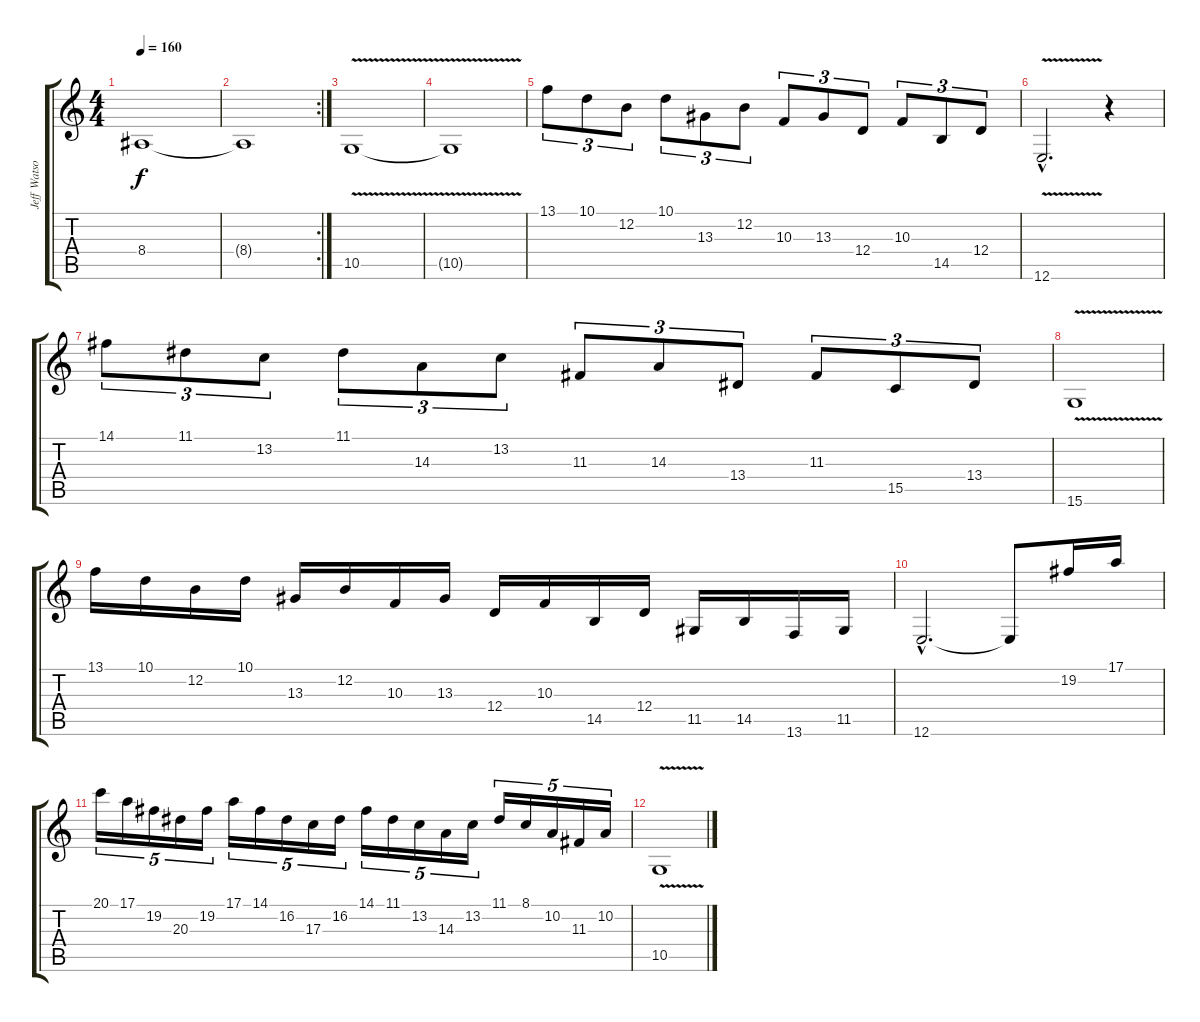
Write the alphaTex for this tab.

\track ("Jeff Watson" "Jeff Watso") {instrument lead1square}
\staff {score tabs}
\tuning (E4 B3 G3 D3 A2 E2) {hide}
\ts (4 4)
\tempo 160
\clef g2
\ks c
8.4{t}.1{dy f} |
\rc 2
8.4{t}.1 |
10.5{v}.1 |
10.5{t}.1 |
13.1.8{tu (3 2)} 10.1.8{tu (3 2)} 12.2.8{tu (3 2)} 10.1.8{tu (3 2)} 13.3.8{tu (3 2)} 12.2.8{tu (3 2)} 10.3.8{tu (3 2)} 13.3.8{tu (3 2)} 12.4.8{tu (3 2)} 10.3.8{tu (3 2)} 14.5.8{tu (3 2)} 12.4.8{tu (3 2)} |
12.6{v hac}.2{d} r.4 |
14.1.8{tu (3 2)} 11.1.8{tu (3 2)} 13.2.8{tu (3 2)} 11.1.8{tu (3 2)} 14.3.8{tu (3 2)} 13.2.8{tu (3 2)} 11.3.8{tu (3 2)} 14.3.8{tu (3 2)} 13.4.8{tu (3 2)} 11.3.8{tu (3 2)} 15.5.8{tu (3 2)} 13.4.8{tu (3 2)} |
15.6{v}.1 |
13.1.16 10.1.16 12.2.16 10.1.16 13.3.16 12.2.16 10.3.16 13.3.16 12.4.16 10.3.16 14.5.16 12.4.16 11.5.16 14.5.16 13.6.16 11.5.16 |
12.6{hac}.2{d} 12.6{t}.8 19.2.16 17.1.16 |
20.1.16{tu (5 4)} 17.1.16{tu (5 4)} 19.2.16{tu (5 4)} 20.3.16{tu (5 4)} 19.2.16{tu (5 4)} 17.1.16{tu (5 4)} 14.1.16{tu (5 4)} 16.2.16{tu (5 4)} 17.3.16{tu (5 4)} 16.2.16{tu (5 4)} 14.1.16{tu (5 4)} 11.1.16{tu (5 4)} 13.2.16{tu (5 4)} 14.3.16{tu (5 4)} 13.2.16{tu (5 4)} 11.1.16{tu (5 4)} 8.1.16{tu (5 4)} 10.2.16{tu (5 4)} 11.3.16{tu (5 4)} 10.2.16{tu (5 4)} |
10.5{v}.1
